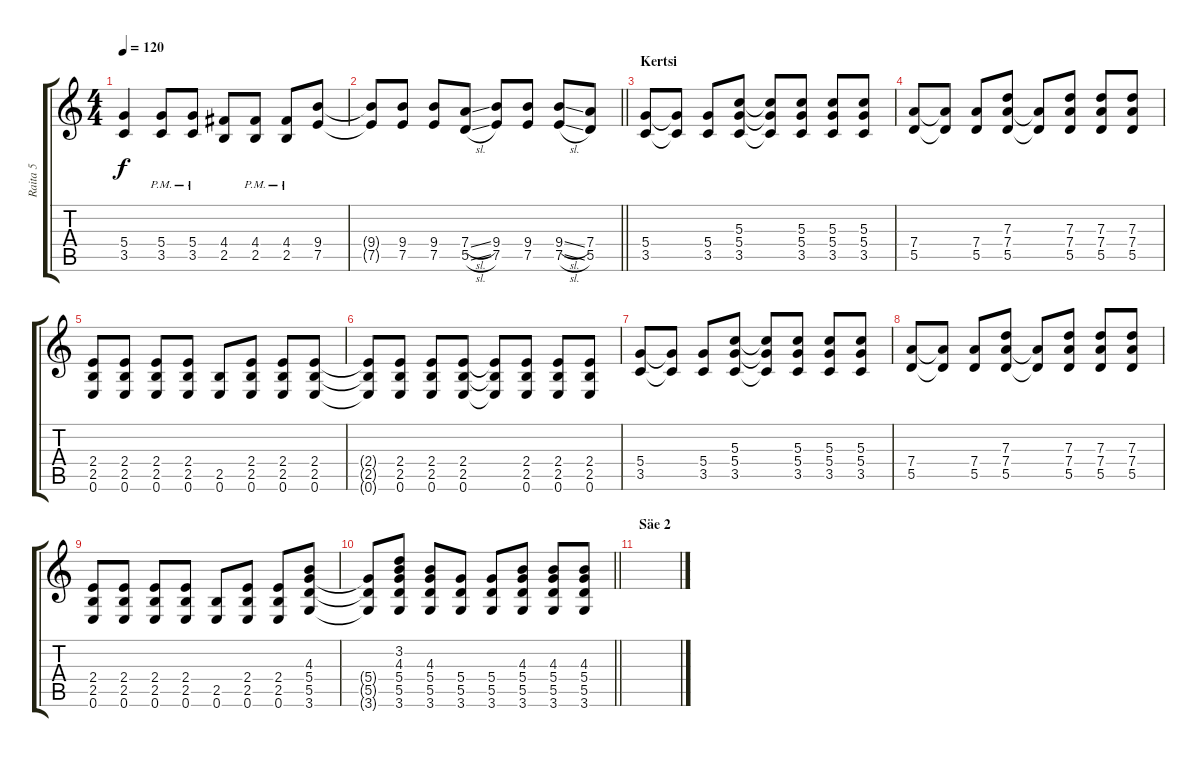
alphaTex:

\track ("Raita 5" "Raita 5") {instrument overdrivenguitar}
\staff {score tabs}
\tuning (E4 B3 G3 D3 A2 E2) {hide}
\ts (4 4)
\tempo 120
\clef g2
\ks c
(5.4 3.5).4{dy f} (5.4{pm} 3.5{pm}).8 (5.4{pm} 3.5{pm}).8 (4.4 2.5).8 (4.4{pm} 2.5{pm}).8 (4.4{pm} 2.5{pm}).8 (9.4 7.5).8 |
\barLineRight lightlight
(9.4{t} 7.5{t}).8 (9.4 7.5).8 (9.4 7.5).8 (7.4{sl} 5.5{sl}).8 (9.4 7.5).8 (9.4 7.5).8 (9.4{sl} 7.5{sl}).8 (7.4 5.5).8 |
\section ("" "Kertsi")
(5.4 3.5).8 (5.4{t} 3.5{t}).8 (5.4 3.5).8 (5.3 5.4 3.5).8 (5.3{t} 5.4{t} 3.5{t}).8 (5.3 5.4 3.5).8 (5.3 5.4 3.5).8 (5.3 5.4 3.5).8 |
(7.4 5.5).8 (7.4{t} 5.5{t}).8 (7.4 5.5).8 (7.3 7.4 5.5).8 (7.4{t} 5.5{t}).8 (7.3 7.4 5.5).8 (7.3 7.4 5.5).8 (7.3 7.4 5.5).8 |
(2.4 2.5 0.6).8 (2.4 2.5 0.6).8 (2.4 2.5 0.6).8 (2.4 2.5 0.6).8 (2.5 0.6).8 (2.4 2.5 0.6).8 (2.4 2.5 0.6).8 (2.4 2.5 0.6).8 |
(2.4{t} 2.5{t} 0.6{t}).8 (2.4 2.5 0.6).8 (2.4 2.5 0.6).8 (2.4 2.5 0.6).8 (2.4{t} 2.5{t} 0.6{t}).8 (2.4 2.5 0.6).8 (2.4 2.5 0.6).8 (2.4 2.5 0.6).8 |
(5.4 3.5).8 (5.4{t} 3.5{t}).8 (5.4 3.5).8 (5.3 5.4 3.5).8 (5.3{t} 5.4{t} 3.5{t}).8 (5.3 5.4 3.5).8 (5.3 5.4 3.5).8 (5.3 5.4 3.5).8 |
(7.4 5.5).8 (7.4{t} 5.5{t}).8 (7.4 5.5).8 (7.3 7.4 5.5).8 (7.4{t} 5.5{t}).8 (7.3 7.4 5.5).8 (7.3 7.4 5.5).8 (7.3 7.4 5.5).8 |
(2.4 2.5 0.6).8 (2.4 2.5 0.6).8 (2.4 2.5 0.6).8 (2.4 2.5 0.6).8 (2.5 0.6).8 (2.4 2.5 0.6).8 (2.4 2.5 0.6).8 (4.3 5.4 5.5 3.6).8 |
\barLineRight lightlight
(5.4{t} 5.5{t} 3.6{t}).8 (3.2 4.3 5.4 5.5 3.6).8 (4.3 5.4 5.5 3.6).8 (5.4 5.5 3.6).8 (5.4 5.5 3.6).8 (4.3 5.4 5.5 3.6).8 (4.3 5.4 5.5 3.6).8 (4.3 5.4 5.5 3.6).8 |
\section ("" "Säe 2")
